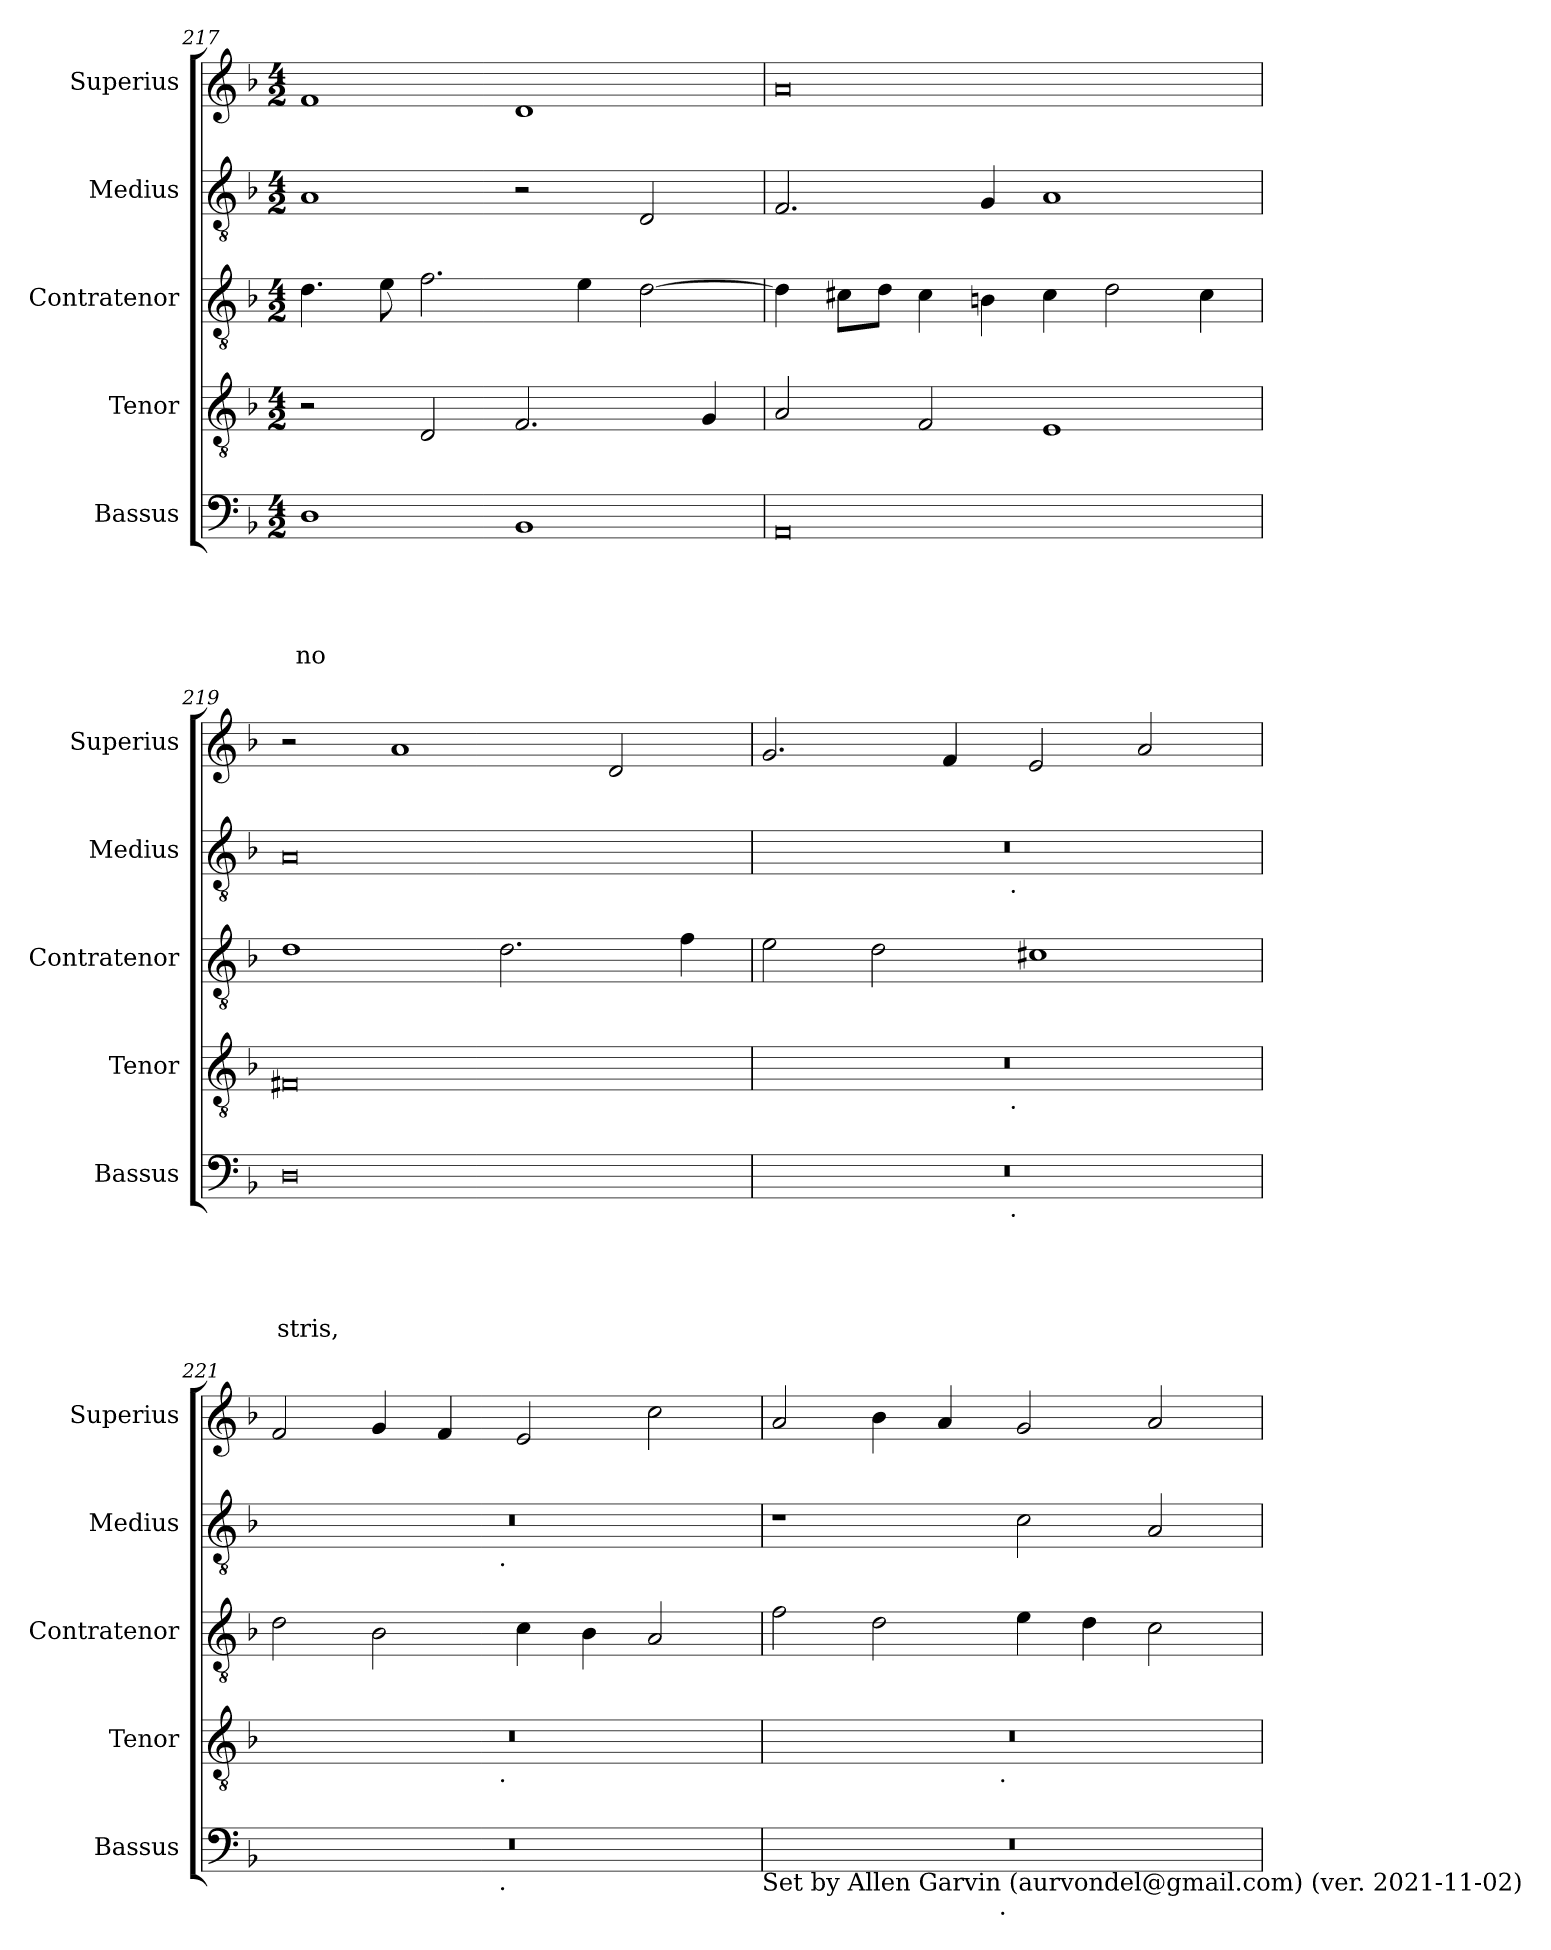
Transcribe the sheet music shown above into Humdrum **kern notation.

**kern	**text	**text	**text	**text	**text	**kern	**kern	**kern	**kern
*part5	*part5	*part5	*part5	*part5	*part5	*part4	*part3	*part2	*part1
*staff5	*staff5	*staff5	*staff5	*staff5	*staff5	*staff4	*staff3	*staff2	*staff1
*I"Bassus	*	*	*	*	*	*I"Tenor	*I"Contratenor	*I"Medius	*I"Superius
*I'Bassus	*	*	*	*	*	*I'Tenor	*I'Contratenor	*I'Medius	*I'Superius
*clefF4	*	*	*	*	*	*clefGv2	*clefGv2	*clefGv2	*clefG2
*k[b-]	*	*	*	*	*	*k[b-]	*k[b-]	*k[b-]	*k[b-]
*F:	*	*	*	*	*	*F:	*F:	*F:	*F:
*M4/2	*	*	*	*	*	*M4/2	*M4/2	*M4/2	*M4/2
=217	=217	=217	=217	=217	=217	=217	=217	=217	=217
!	!	!	!	!	!LO:LY:b	!	!	!	!
1D	.	.	.	.	no	2r	4.d\	1A	1f
.	.	.	.	.	.	.	8e\	.	.
.	.	.	.	.	.	2D/	2.f\	.	.
1BB-	.	.	.	.	.	2.F/	.	2r	1d
.	.	.	.	.	.	.	4e\	.	.
.	.	.	.	.	.	.	[>2d\	2D/	.
.	.	.	.	.	.	4G/	.	.	.
=218	=218	=218	=218	=218	=218	=218	=218	=218	=218
0AA	.	.	.	.	.	2A/	4d\]	2.F/	0a
.	.	.	.	.	.	.	8c#X\L	.	.
.	.	.	.	.	.	.	8d\J	.	.
.	.	.	.	.	.	2F/	4c#\	.	.
.	.	.	.	.	.	.	4Bn\	4G/	.
.	.	.	.	.	.	1E	4c#\	1A	.
.	.	.	.	.	.	.	2d\	.	.
.	.	.	.	.	.	.	4c#\	.	.
=219	=219	=219	=219	=219	=219	=219	=219	=219	=219
!	!	!	!	!	!LO:LY:b	!	!	!	!
0D	.	.	.	.	stris,	0F#X	1d	0A	2r
.	.	.	.	.	.	.	.	.	1a
.	.	.	.	.	.	.	2.d\	.	.
.	.	.	.	.	.	.	.	.	2d/
.	.	.	.	.	.	.	4f\	.	.
=220	=220	=220	=220	=220	=220	=220	=220	=220	=220
*^	*	*	*	*	*	*^	*	*^	*
0r	2ryy	.	.	.	.	.	0r	2ryy	2e\	0r	2ryy	2.g/
.	4...ryy	.	.	.	.	.	.	4...ryy	2d\	.	4...ryy	.
.	.	.	.	.	.	.	.	.	.	.	.	4f/
!	!	!	!	!	!	!	!	!	!	!	!LO:TX:b:t=.	!
!	!	!	!	!	!	!	!	!LO:TX:b:t=.	!	!	!	!
!	!LO:TX:b:t=.	!	!	!	!	!	!	!	!	!	!	!
.	1ryy	.	.	.	.	.	.	1ryy	.	.	1ryy	.
.	.	.	.	.	.	.	.	.	1c#X	.	.	2e/
.	.	.	.	.	.	.	.	.	.	.	.	2a/
.	32ryy	.	.	.	.	.	.	32ryy	.	.	32ryy	.
!!LO:LB:g=z
=221	=221	=221	=221	=221	=221	=221	=221	=221	=221	=221	=221	=221
0r	2ryy	.	.	.	.	.	0r	2ryy	2d\	0r	2ryy	2f/
.	4...ryy	.	.	.	.	.	.	4...ryy	2B-\	.	4...ryy	4g/
.	.	.	.	.	.	.	.	.	.	.	.	4f/
!	!	!	!	!	!	!	!	!	!	!	!LO:TX:b:t=.	!
!	!	!	!	!	!	!	!	!LO:TX:b:t=.	!	!	!	!
!	!LO:TX:b:t=.	!	!	!	!	!	!	!	!	!	!	!
.	1ryy	.	.	.	.	.	.	1ryy	.	.	1ryy	.
.	.	.	.	.	.	.	.	.	4c\	.	.	2e/
.	.	.	.	.	.	.	.	.	4B-\	.	.	.
.	.	.	.	.	.	.	.	.	2A/	.	.	2cc\
.	32ryy	.	.	.	.	.	.	32ryy	.	.	32ryy	.
!LO:TX:b:t=Set by Allen Garvin (aurvondel@gmail.com) (ver. 2021-11-02)	!	!	!	!	!	!	!	!	!	!	!	!
*	*	*	*	*	*	*	*	*	*	*v	*v	*
=222	=222	=222	=222	=222	=222	=222	=222	=222	=222	=222	=222
0r	2ryy	.	.	.	.	.	0r	2ryy	2f\	1r	2a/
.	4...ryy	.	.	.	.	.	.	4...ryy	2d\	.	4b-\
.	.	.	.	.	.	.	.	.	.	.	4a/
!	!	!	!	!	!	!	!	!LO:TX:b:t=.	!	!	!
!	!LO:TX:b:t=.	!	!	!	!	!	!	!	!	!	!
.	1ryy	.	.	.	.	.	.	1ryy	.	.	.
.	.	.	.	.	.	.	.	.	4e\	2c\	2g/
.	.	.	.	.	.	.	.	.	4d\	.	.
.	.	.	.	.	.	.	.	.	2c\	2A/	2a/
.	32ryy	.	.	.	.	.	.	32ryy	.	.	.
*v	*v	*	*	*	*	*	*	*	*	*	*
*	*	*	*	*	*	*v	*v	*	*	*
=	=	=	=	=	=	=	=	=	=
*-	*-	*-	*-	*-	*-	*-	*-	*-	*-
